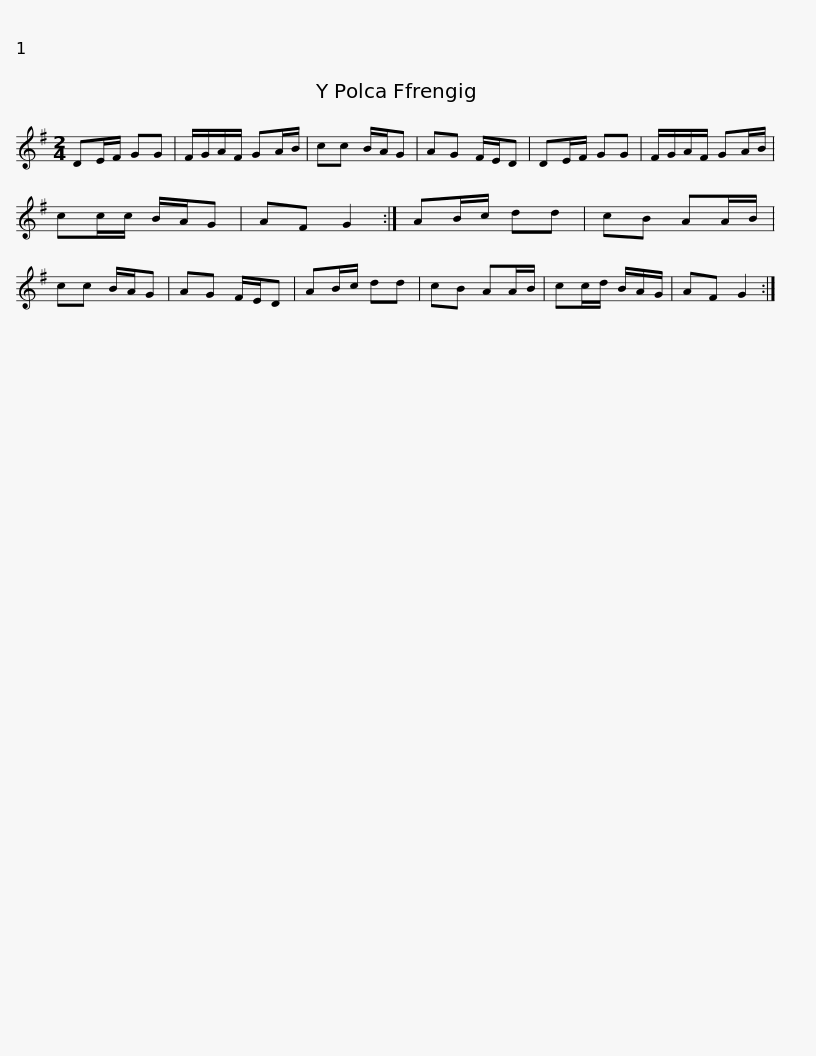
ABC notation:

X:1
L:1/8
M:2/4
I:linebreak $
K:G
V:1 treble
V:1
 DE/F/ GG | F/G/A/F/ GA/B/ | cc B/A/G | AG F/E/D | DE/F/ GG | %5
 F/G/A/F/ GA/B/ | cc/c/ B/A/G | AF G2 :|$ AB/c/ dd | cB AA/B/ | %10
 cc B/A/G | AG F/E/D | AB/c/ dd | cB AA/B/ | cc/d/ B/A/G/ | %15
 AF G2 :| %16
